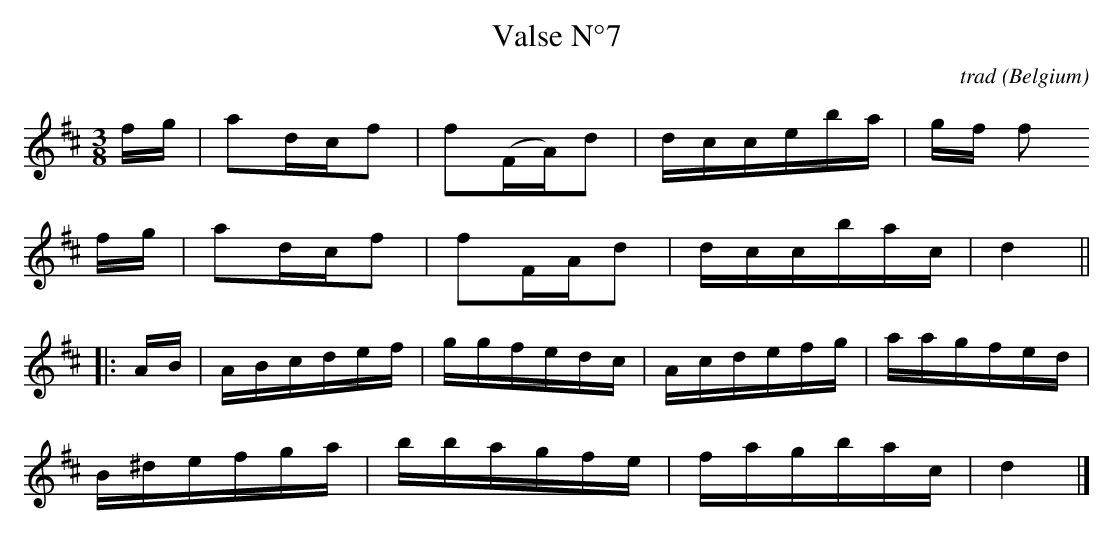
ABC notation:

X:1
T:Valse N°7
C:trad
O:Belgium
M:3/8
K:Dmaj
L:1/16
fg|a2dcf2|f2(FA)d2|dcceba|gf f2
fg|a2dcf2|f2FAd2|dccbac|d4||
|:AB|ABcdef|ggfedc|Acdefg|aagfed|
B^defga|bbagfe|fagbac|d4|]
